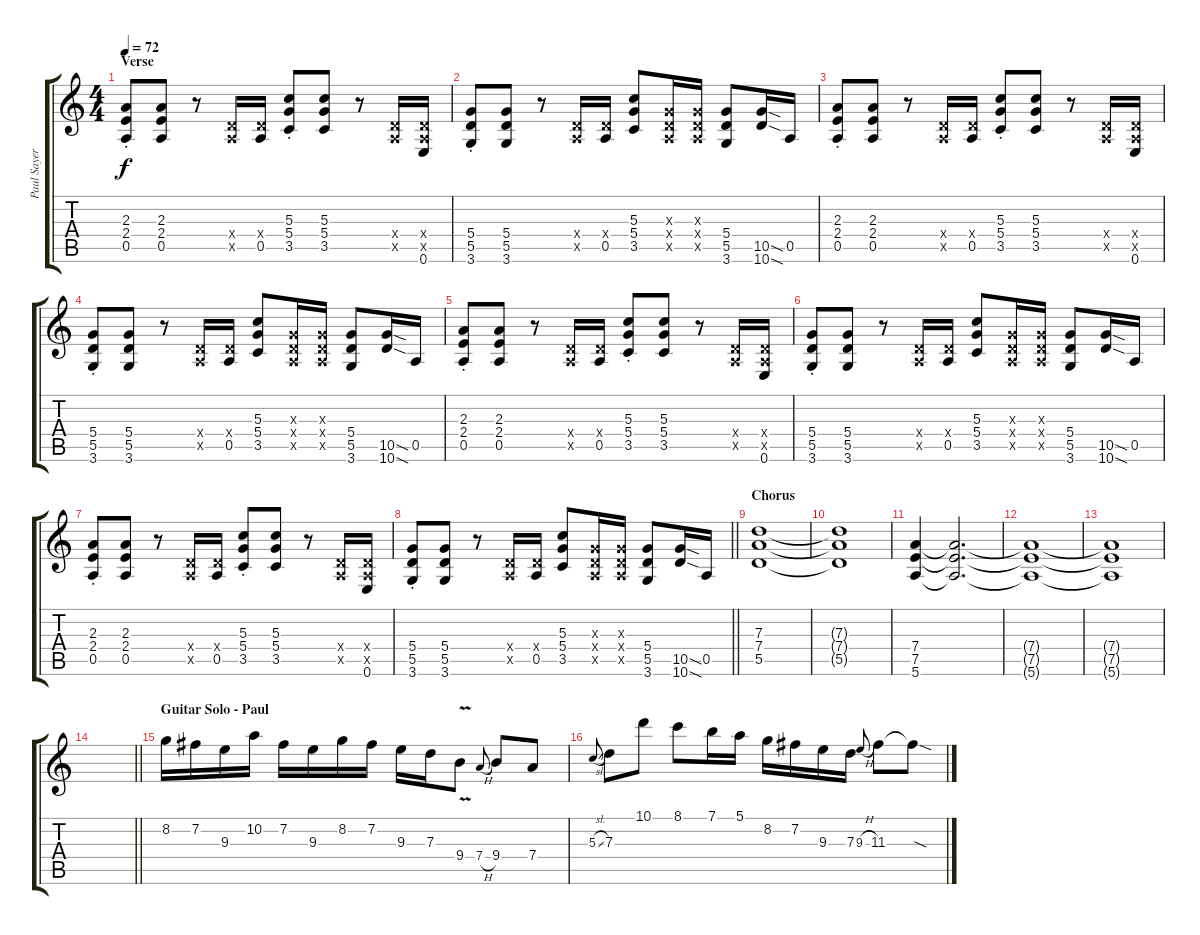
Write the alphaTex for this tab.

\track ("Paul Sayer" "Paul Sayer") {instrument overdrivenguitar}
\staff {score tabs}
\tuning (E4 B3 G3 D3 A2 E2) {hide}
\ts (4 4)
\section ("" "Verse")
\tempo 72
\clef g2
\ks c
(2.3{st} 2.4{st} 0.5{st}).8{dy f volume 13} (2.3 2.4 0.5).8 r.8 (0.4{x} 0.5{x}).16 (0.4{x} 0.5).16 (5.3{st} 5.4{st} 3.5{st}).8 (5.3 5.4 3.5).8 r.8 (0.4{x} 0.5{x}).16 (0.4{x} 0.5{x} 0.6).16 |
(5.4{st} 5.5{st} 3.6{st}).8 (5.4 5.5 3.6).8 r.8 (0.4{x} 0.5{x}).16 (0.4{x} 0.5).16 (5.3 5.4 3.5).8 (0.3{x} 0.4{x} 0.5{x}).16 (0.3{x} 0.4{x} 0.5{x}).16 (5.4 5.5 3.6).8 (10.5{sod} 10.6{sod}).16 0.5.16 |
(2.3{st} 2.4{st} 0.5{st}).8 (2.3 2.4 0.5).8 r.8 (0.4{x} 0.5{x}).16 (0.4{x} 0.5).16 (5.3{st} 5.4{st} 3.5{st}).8 (5.3 5.4 3.5).8 r.8 (0.4{x} 0.5{x}).16 (0.4{x} 0.5{x} 0.6).16 |
(5.4{st} 5.5{st} 3.6{st}).8 (5.4 5.5 3.6).8 r.8 (0.4{x} 0.5{x}).16 (0.4{x} 0.5).16 (5.3 5.4 3.5).8 (0.3{x} 0.4{x} 0.5{x}).16 (0.3{x} 0.4{x} 0.5{x}).16 (5.4 5.5 3.6).8 (10.5{sod} 10.6{sod}).16 0.5.16 |
(2.3{st} 2.4{st} 0.5{st}).8 (2.3 2.4 0.5).8 r.8 (0.4{x} 0.5{x}).16 (0.4{x} 0.5).16 (5.3{st} 5.4{st} 3.5{st}).8 (5.3 5.4 3.5).8 r.8 (0.4{x} 0.5{x}).16 (0.4{x} 0.5{x} 0.6).16 |
(5.4{st} 5.5{st} 3.6{st}).8 (5.4 5.5 3.6).8 r.8 (0.4{x} 0.5{x}).16 (0.4{x} 0.5).16 (5.3 5.4 3.5).8 (0.3{x} 0.4{x} 0.5{x}).16 (0.3{x} 0.4{x} 0.5{x}).16 (5.4 5.5 3.6).8 (10.5{sod} 10.6{sod}).16 0.5.16 |
(2.3{st} 2.4{st} 0.5{st}).8 (2.3 2.4 0.5).8 r.8 (0.4{x} 0.5{x}).16 (0.4{x} 0.5).16 (5.3{st} 5.4{st} 3.5{st}).8 (5.3 5.4 3.5).8 r.8 (0.4{x} 0.5{x}).16 (0.4{x} 0.5{x} 0.6).16 |
\barLineRight lightlight
(5.4{st} 5.5{st} 3.6{st}).8 (5.4 5.5 3.6).8 r.8 (0.4{x} 0.5{x}).16 (0.4{x} 0.5).16 (5.3 5.4 3.5).8 (0.3{x} 0.4{x} 0.5{x}).16 (0.3{x} 0.4{x} 0.5{x}).16 (5.4 5.5 3.6).8 (10.5{sod} 10.6{sod}).16 0.5.16 |
\section ("" "Chorus")
(7.3 7.4 5.5).1{volume 8} |
(7.3{t} 7.4{t} 5.5{t}).1 |
(7.4 7.5 5.6).4{volume 13} (7.4{t} 7.5{t} 5.6{t}).2{d volume 0} |
(7.4{t} 7.5{t} 5.6{t}).1 |
(7.4{t} 7.5{t} 5.6{t}).1 |
\barLineRight lightlight
|
\section ("" "Guitar Solo - Paul")
8.2.16{volume 13} 7.2.16 9.3.16 10.2.16 7.2.16 9.3.16 8.2.16 7.2.16 9.3.16 7.3.16 9.4{v}.8 7.4{h}.8{gr onbeat} 9.4.8 7.4.8 |
5.3{sl}.8{gr onbeat} 7.3.8 10.1.8 8.1.8 7.1.16 5.1.16 8.2.16 7.2.16 9.3.16 7.3.16 9.3{h}.8{gr onbeat} 11.3.8 11.3{sod t}.8
